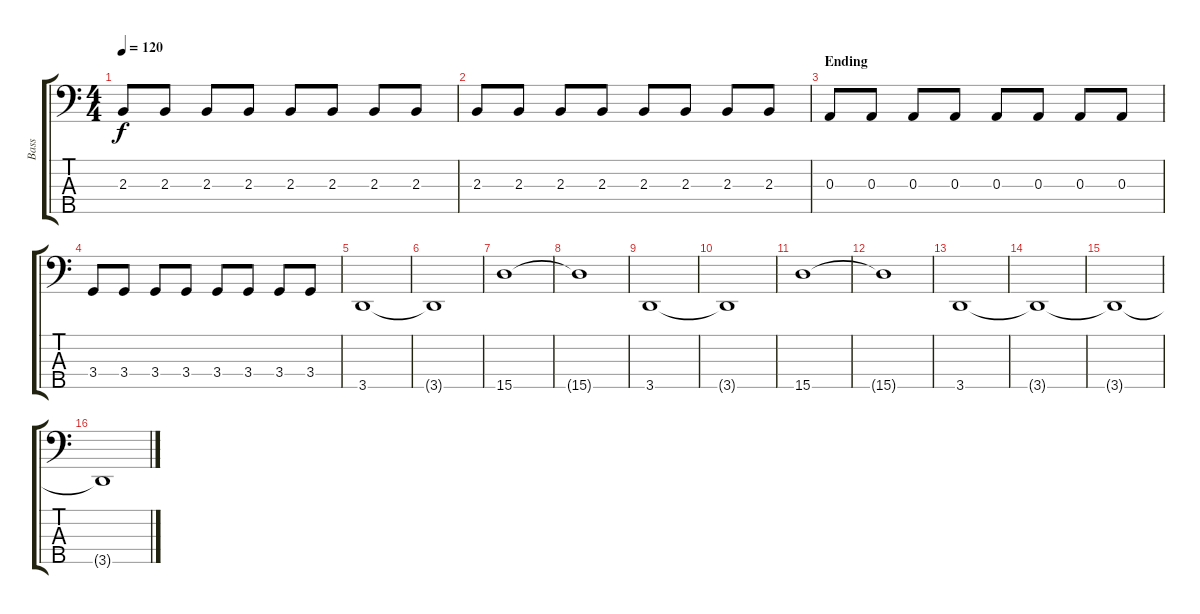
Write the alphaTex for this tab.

\track ("Bass" "Bass") {instrument electricbassfinger}
\staff {score tabs}
\tuning (G2 D2 A1 E1 B0) {hide}
\ts (4 4)
\tempo 120
\clef f4
\ks c
2.3.8{dy f} 2.3.8 2.3.8 2.3.8 2.3.8 2.3.8 2.3.8 2.3.8 |
2.3.8 2.3.8 2.3.8 2.3.8 2.3.8 2.3.8 2.3.8 2.3.8 |
\section ("" "Ending")
0.3.8 0.3.8 0.3.8 0.3.8 0.3.8 0.3.8 0.3.8 0.3.8 |
3.4.8 3.4.8 3.4.8 3.4.8 3.4.8 3.4.8 3.4.8 3.4.8 |
3.5.1 |
3.5{t}.1 |
15.5.1 |
15.5{t}.1 |
3.5.1 |
3.5{t}.1 |
15.5.1 |
15.5{t}.1 |
3.5.1 |
3.5{t}.1 |
3.5{t}.1 |
3.5{t}.1
